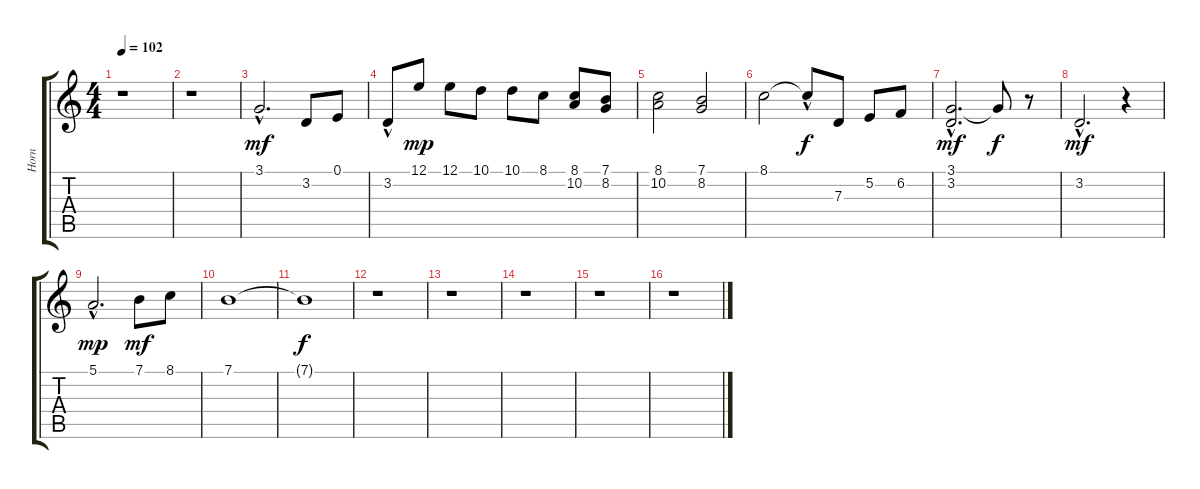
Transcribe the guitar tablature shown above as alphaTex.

\track ("Horn" "Horn") {instrument frenchhorn}
\staff {score tabs}
\tuning (E4 B3 G3 D3 A2 E2) {hide}
\ts (4 4)
\tempo 102
\clef g2
\ks c
r.1{dy mf} |
r.1 |
3.1{hac}.2{d} 3.2.8 0.1.8 |
3.2{hac}.8 12.1.8{dy mp} 12.1.8 10.1.8 10.1.8 8.1.8 (8.1 10.2).8 (7.1 8.2).8 |
(8.1 10.2).2 (7.1 8.2).2 |
8.1.2 8.1{hac t}.8{dy f} 7.3.8 5.2.8 6.2.8 |
(3.1{hac} 3.2{hac}).2{d dy mf} 3.1{t}.8{dy f} r.8 |
3.2{hac}.2{d dy mf} r.4 |
5.1{hac}.2{d dy mp} 7.1.8{dy mf} 8.1.8 |
7.1.1 |
7.1{t}.1{dy f} |
r.1 |
r.1 |
r.1 |
r.1 |
r.1
